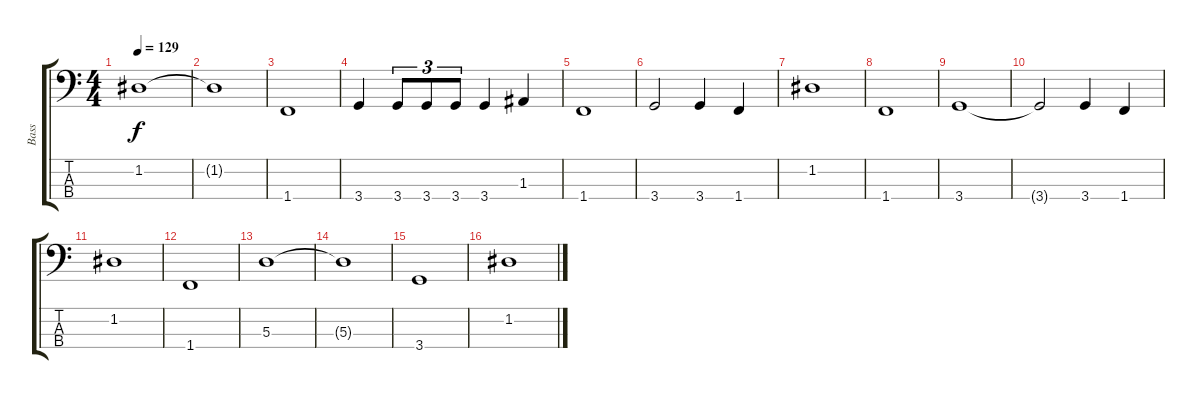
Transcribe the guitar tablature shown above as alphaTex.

\track ("Bass" "Bass") {instrument electricbassfinger}
\staff {score tabs}
\tuning (G2 D2 A1 E1) {hide}
\ts (4 4)
\tempo 129
\clef f4
\ks c
1.2.1{dy f} |
1.2{t}.1 |
1.4.1 |
3.4.4 3.4.8{tu (3 2)} 3.4.8{tu (3 2)} 3.4.8{tu (3 2)} 3.4.4 1.3.4 |
1.4.1 |
3.4.2 3.4.4 1.4.4 |
1.2.1 |
1.4.1 |
3.4.1 |
3.4{t}.2 3.4.4 1.4.4 |
1.2.1 |
1.4.1 |
5.3.1 |
5.3{t}.1 |
\section ("" "")
3.4.1 |
1.2.1
